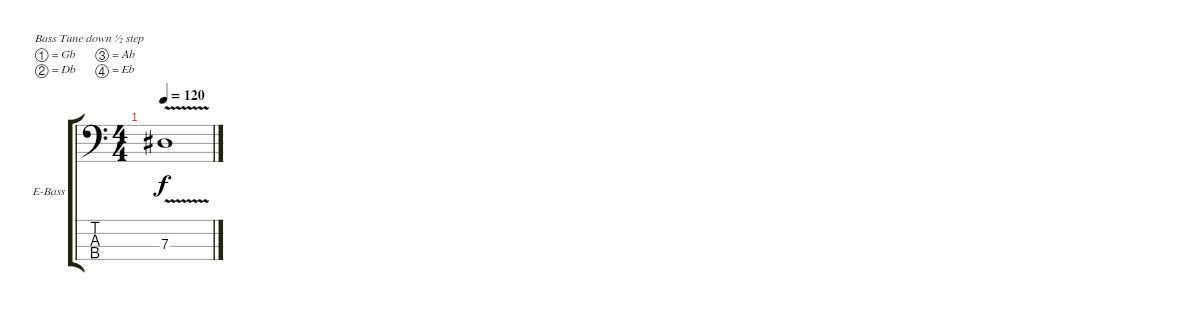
\bracketExtendMode groupsimilarinstruments
\firstSystemTrackNameOrientation horizontal
\otherSystemsTrackNameOrientation horizontal
\track ("Electric Bass" "E-Bass") {instrument electricbassfinger}
\staff {score tabs}
\tuning (Gb2 Db2 Ab1 Eb1)
\ts (4 4)
\tempo 120
\clef f4
\ks c
7.3{v}.1{dy f}
